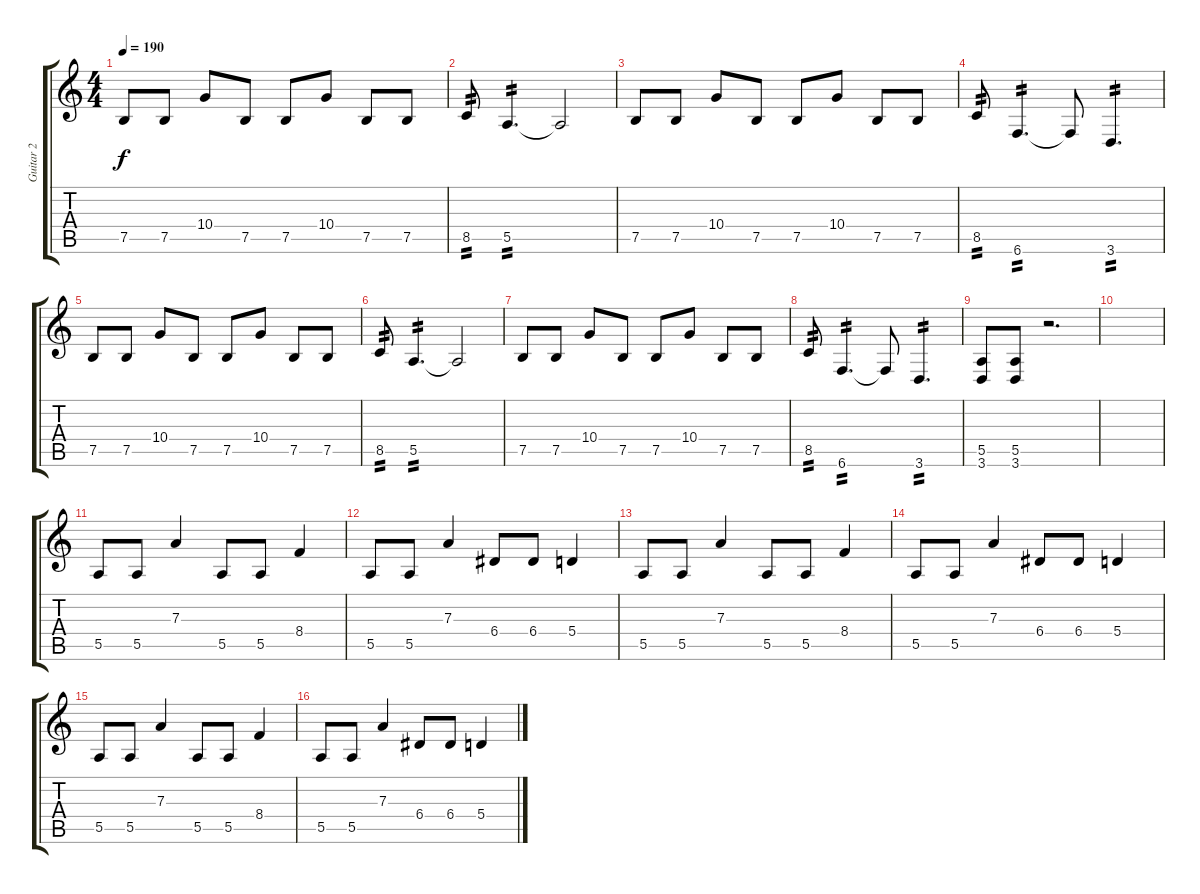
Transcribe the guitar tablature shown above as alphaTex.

\track ("Guitar 2" "Guitar 2") {instrument distortionguitar}
\staff {score tabs}
\tuning (B3 Gb3 D3 A2 E2 B1) {hide}
\ts (4 4)
\tempo 190
\clef g2
\ks aminor
7.5.8{dy f} 7.5.8 10.4.8 7.5.8 7.5.8 10.4.8 7.5.8 7.5.8 |
8.5.8{tp 2} 5.5.4{d tp 2} 5.5{t}.2 |
7.5.8 7.5.8 10.4.8 7.5.8 7.5.8 10.4.8 7.5.8 7.5.8 |
8.5.8{tp 2} 6.6.4{d tp 2} 6.6{t}.8 3.6.4{d tp 2} |
7.5.8 7.5.8 10.4.8 7.5.8 7.5.8 10.4.8 7.5.8 7.5.8 |
8.5.8{tp 2} 5.5.4{d tp 2} 5.5{t}.2 |
7.5.8 7.5.8 10.4.8 7.5.8 7.5.8 10.4.8 7.5.8 7.5.8 |
8.5.8{tp 2} 6.6.4{d tp 2} 6.6{t}.8 3.6.4{d tp 2} |
(5.5 3.6).8 (5.5 3.6).8 r.2{d} |
|
5.5.8 5.5.8 7.3.4 5.5.8 5.5.8 8.4.4 |
5.5.8 5.5.8 7.3.4 6.4.8 6.4.8 5.4.4 |
5.5.8 5.5.8 7.3.4 5.5.8 5.5.8 8.4.4 |
5.5.8 5.5.8 7.3.4 6.4.8 6.4.8 5.4.4 |
5.5.8 5.5.8 7.3.4 5.5.8 5.5.8 8.4.4 |
5.5.8 5.5.8 7.3.4 6.4.8 6.4.8 5.4.4
